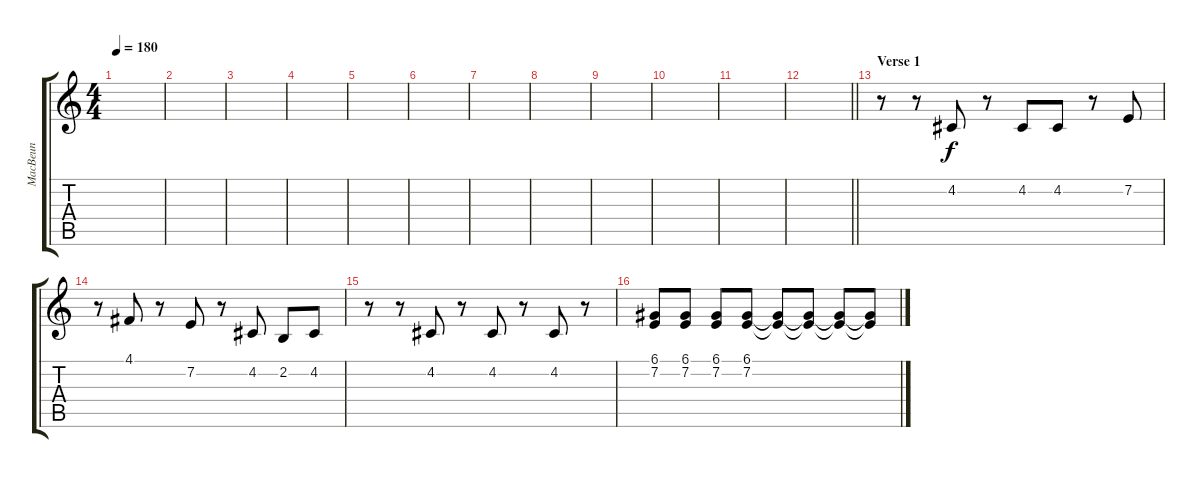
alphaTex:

\track ("MacBeun" "MacBeun") {instrument lead1square}
\staff {score tabs}
\tuning (D4 A3 F3 C3 G2 C2) {hide}
\ts (4 4)
\tempo 180
\clef g2
\ks c
|
|
|
|
|
|
|
|
|
|
|
\barLineRight lightlight
|
\section ("" "Verse 1")
r.8 r.8 4.2.8 r.8 4.2.8 4.2.8 r.8 7.2.8 |
r.8 4.1.8 r.8 7.2.8 r.8 4.2.8 2.2.8 4.2.8 |
r.8 r.8 4.2.8 r.8 4.2.8 r.8 4.2.8 r.8 |
(6.1 7.2).8 (6.1 7.2).8 (6.1 7.2).8 (6.1 7.2).8 (6.1{t} 7.2{t}).8 (6.1{t} 7.2{t}).8 (6.1{t} 7.2{t}).8 (6.1{t} 7.2{t}).8
